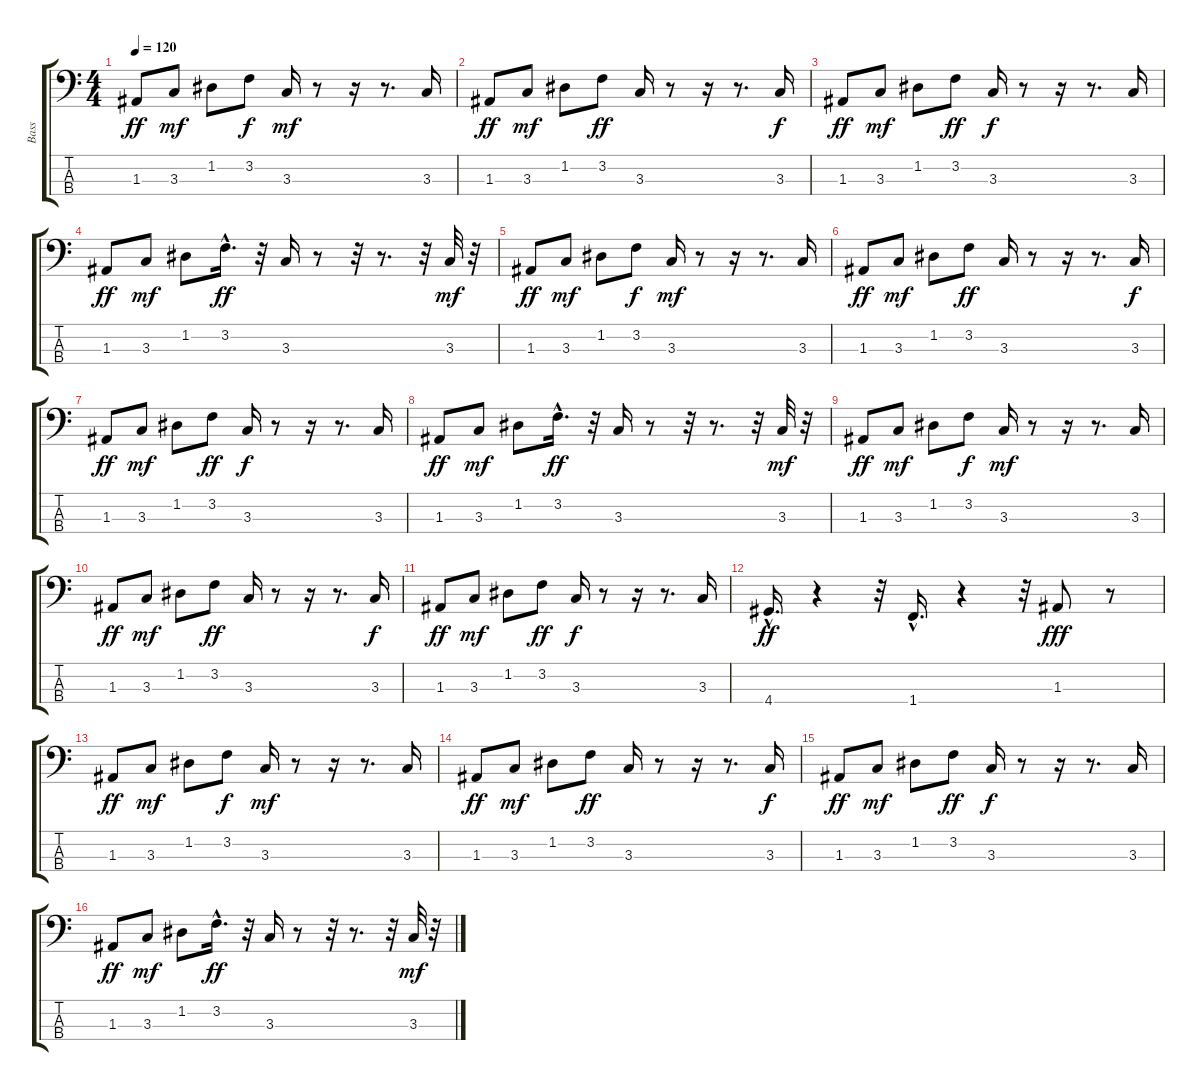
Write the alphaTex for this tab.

\track ("Bass" "Bass") {instrument synthbass2}
\staff {score tabs}
\tuning (G2 D2 A1 E1) {hide}
\ts (4 4)
\tempo 120
\clef f4
\ks c
1.3.8{dy ff} 3.3.8{dy mf} 1.2.8 3.2.8{dy f} 3.3.16{dy mf} r.8 r.16 r.8{d} 3.3.16 |
1.3.8{dy ff} 3.3.8{dy mf} 1.2.8 3.2.8{dy ff} 3.3.16 r.8 r.16 r.8{d} 3.3.16{dy f} |
1.3.8{dy ff} 3.3.8{dy mf} 1.2.8 3.2.8{dy ff} 3.3.16{dy f} r.8 r.16 r.8{d} 3.3.16 |
1.3.8{dy ff} 3.3.8{dy mf} 1.2.8 3.2{hac}.16{d dy ff} r.32 3.3.16 r.8 r.32 r.8{d} r.32 3.3.32{dy mf} r.32 |
1.3.8{dy ff} 3.3.8{dy mf} 1.2.8 3.2.8{dy f} 3.3.16{dy mf} r.8 r.16 r.8{d} 3.3.16 |
1.3.8{dy ff} 3.3.8{dy mf} 1.2.8 3.2.8{dy ff} 3.3.16 r.8 r.16 r.8{d} 3.3.16{dy f} |
1.3.8{dy ff} 3.3.8{dy mf} 1.2.8 3.2.8{dy ff} 3.3.16{dy f} r.8 r.16 r.8{d} 3.3.16 |
1.3.8{dy ff} 3.3.8{dy mf} 1.2.8 3.2{hac}.16{d dy ff} r.32 3.3.16 r.8 r.32 r.8{d} r.32 3.3.32{dy mf} r.32 |
1.3.8{dy ff} 3.3.8{dy mf} 1.2.8 3.2.8{dy f} 3.3.16{dy mf} r.8 r.16 r.8{d} 3.3.16 |
1.3.8{dy ff} 3.3.8{dy mf} 1.2.8 3.2.8{dy ff} 3.3.16 r.8 r.16 r.8{d} 3.3.16{dy f} |
1.3.8{dy ff} 3.3.8{dy mf} 1.2.8 3.2.8{dy ff} 3.3.16{dy f} r.8 r.16 r.8{d} 3.3.16 |
4.4{hac}.16{d dy ff} r.4 r.32 1.4{hac}.16{d} r.4 r.32 1.3.8{dy fff} r.8 |
1.3.8{dy ff} 3.3.8{dy mf} 1.2.8 3.2.8{dy f} 3.3.16{dy mf} r.8 r.16 r.8{d} 3.3.16 |
1.3.8{dy ff} 3.3.8{dy mf} 1.2.8 3.2.8{dy ff} 3.3.16 r.8 r.16 r.8{d} 3.3.16{dy f} |
1.3.8{dy ff} 3.3.8{dy mf} 1.2.8 3.2.8{dy ff} 3.3.16{dy f} r.8 r.16 r.8{d} 3.3.16 |
1.3.8{dy ff} 3.3.8{dy mf} 1.2.8 3.2{hac}.16{d dy ff} r.32 3.3.16 r.8 r.32 r.8{d} r.32 3.3.32{dy mf} r.32
